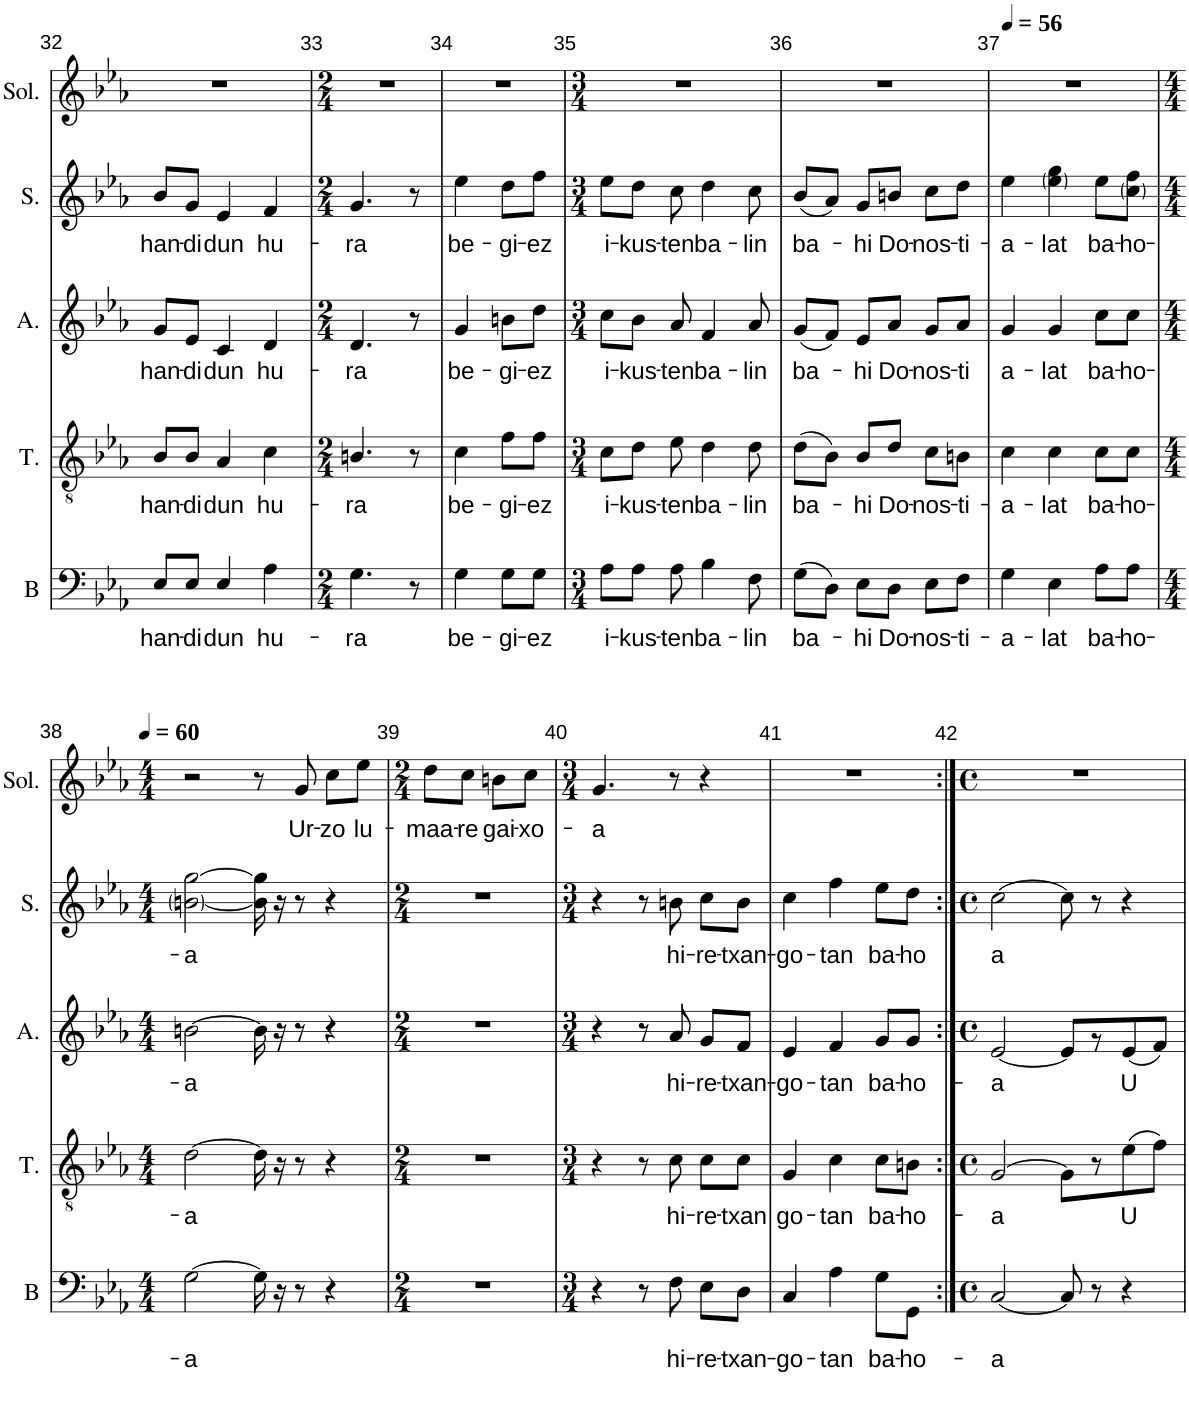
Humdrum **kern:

**kern	**text	**kern	**text	**kern	**text	**kern	**text	**kern	**text
*part5	*part5	*part4	*part4	*part3	*part3	*part2	*part2	*part1	*part1
*staff5	*staff5	*staff4	*staff4	*staff3	*staff3	*staff2	*staff2	*staff1	*staff1
*I"Basse	*	*I"Ténor	*	*I"Alto	*	*I"Soprano	*	*I"Solo	*
*I'B	*	*I'T.	*	*I'A.	*	*I'S.	*	*I'Sol.	*
!!LO:PB:g=z
*clefF4	*	*clefGv2	*	*clefG2	*	*clefG2	*	*clefG2	*
*k[b-e-a-]	*	*k[b-e-a-]	*	*k[b-e-a-]	*	*k[b-e-a-]	*	*k[b-e-a-]	*
*E-:	*	*E-:	*	*E-:	*	*E-:	*	*E-:	*
*M3/4	*	*M3/4	*	*M3/4	*	*M3/4	*	*M3/4	*
=32	=32	=32	=32	=32	=32	=32	=32	=32	=32
!	!LO:LY:b	!	!LO:LY:b	!	!LO:LY:b	!	!LO:LY:b	!	!
8E-/L	han-	8B-/L	han-	8g/L	han-	8b-/L	han-	2.r	.
!	!LO:LY:b	!	!LO:LY:b	!	!LO:LY:b	!	!LO:LY:b	!	!
8E-/J	-di	8B-/J	-di	8e-/J	-di	8g/J	-di	.	.
!	!LO:LY:b	!	!LO:LY:b	!	!LO:LY:b	!	!LO:LY:b	!	!
4E-/	dun	4A-/	dun	4c/	dun	4e-/	dun	.	.
!	!LO:LY:b	!	!LO:LY:b	!	!LO:LY:b	!	!LO:LY:b	!	!
4A-\	hu-	4c\	hu-	4d/	hu-	4f/	hu-	.	.
=33	=33	=33	=33	=33	=33	=33	=33	=33	=33
*M2/4	*	*M2/4	*	*M2/4	*	*M2/4	*	*M2/4	*
!	!LO:LY:b	!	!LO:LY:b	!	!LO:LY:b	!	!LO:LY:b	!	!
4.G\	-ra	4.Bn/	-ra	4.d/	-ra	4.g/	-ra	2r	.
8r	.	8r	.	8r	.	8r	.	.	.
=34	=34	=34	=34	=34	=34	=34	=34	=34	=34
!	!LO:LY:b	!	!LO:LY:b	!	!LO:LY:b	!	!LO:LY:b	!	!
4G\	be-	4c\	be-	4g/	be-	4ee-\	be-	2r	.
!	!LO:LY:b	!	!LO:LY:b	!	!LO:LY:b	!	!LO:LY:b	!	!
8G\L	-gi-	8f\L	-gi-	8bn\L	-gi-	8dd\L	-gi-	.	.
!	!LO:LY:b	!	!LO:LY:b	!	!LO:LY:b	!	!LO:LY:b	!	!
8G\J	-ez	8f\J	-ez	8dd\J	-ez	8ff\J	-ez	.	.
=35	=35	=35	=35	=35	=35	=35	=35	=35	=35
*M3/4	*	*M3/4	*	*M3/4	*	*M3/4	*	*M3/4	*
!	!LO:LY:b	!	!LO:LY:b	!	!LO:LY:b	!	!LO:LY:b	!	!
8A-\L	i-	8c\L	i-	8cc\L	i-	8ee-\L	i-	2.r	.
!	!LO:LY:b	!	!LO:LY:b	!	!LO:LY:b	!	!LO:LY:b	!	!
8A-\J	-kus-	8d\J	-kus-	8b-\J	-kus-	8dd\J	-kus-	.	.
!	!LO:LY:b	!	!LO:LY:b	!	!LO:LY:b	!	!LO:LY:b	!	!
8A-\	-ten	8e-\	-ten	8a-/	-ten	8cc\	-ten	.	.
!	!LO:LY:b	!	!LO:LY:b	!	!LO:LY:b	!	!LO:LY:b	!	!
4B-\	ba-	4d\	ba-	4f/	ba-	4dd\	ba-	.	.
!	!LO:LY:b	!	!LO:LY:b	!	!LO:LY:b	!	!LO:LY:b	!	!
8F\	-lin	8d\	-lin	8a-/	-lin	8cc\	-lin	.	.
=36	=36	=36	=36	=36	=36	=36	=36	=36	=36
!	!LO:LY:b	!	!LO:LY:b	!	!LO:LY:b	!	!LO:LY:b	!	!
(8G\L	ba-	(8d\L	ba-	(8g/L	ba-	(8b-/L	ba-	2.r	.
8D\J)	.	8B-\J)	.	8f/J)	.	8a-/J)	.	.	.
!	!LO:LY:b	!	!LO:LY:b	!	!LO:LY:b	!	!LO:LY:b	!	!
8E-\L	-hi	8B-/L	-hi	8e-/L	-hi	8g/L	-hi	.	.
!	!LO:LY:b	!	!LO:LY:b	!	!LO:LY:b	!	!LO:LY:b	!	!
8D\J	Do-	8d/J	Do-	8a-/J	Do-	8bn/J	Do-	.	.
!	!LO:LY:b	!	!LO:LY:b	!	!LO:LY:b	!	!LO:LY:b	!	!
8E-\L	-nos-	8c\L	-nos-	8g/L	-nos-	8cc\L	-nos-	.	.
!	!LO:LY:b	!	!LO:LY:b	!	!LO:LY:b	!	!LO:LY:b	!	!
8F\J	-ti-	8Bn\J	-ti-	8a-/J	-ti	8dd\J	-ti-	.	.
=37	=37	=37	=37	=37	=37	=37	=37	=37	=37
*	*	*	*	*	*	*	*	*MM56	*
!	!LO:LY:b	!	!LO:LY:b	!	!LO:LY:b	!	!LO:LY:b	!	!
4G\	-a-	4c\	-a-	4g/	-a-	4ee-\	-a-	2.r	.
!	!LO:LY:b	!	!LO:LY:b	!	!LO:LY:b	!	!LO:LY:b	!	!
4E-\	-lat	4c\	-lat	4g/	-lat	4ee-\ 4gg\	-lat	.	.
!	!LO:LY:b	!	!LO:LY:b	!	!LO:LY:b	!	!LO:LY:b	!	!
8A-\L	ba-	8c\L	ba-	8cc\L	ba-	8ee-\L	ba-	.	.
!	!LO:LY:b	!	!LO:LY:b	!	!LO:LY:b	!	!LO:LY:b	!	!
8A-\J	-ho-	8c\J	-ho-	8cc\J	-ho-	8cc\ 8ff\J	-ho-	.	.
!!LO:LB:g=z
=38	=38	=38	=38	=38	=38	=38	=38	=38	=38
*M4/4	*	*M4/4	*	*M4/4	*	*M4/4	*	*M4/4	*
*	*	*	*	*	*	*	*	*MM60	*
!	!LO:LY:b	!	!LO:LY:b	!	!LO:LY:b	!	!LO:LY:b	!	!
[2G\	-a	[2d\	-a	[2bn\	-a	[2bn\ [2gg\	-a	2r	.
16G\]	.	16d\]	.	16b\]	.	16b\] 16gg\]	.	8r	.
16r	.	16r	.	16r	.	16r	.	.	.
!	!	!	!	!	!	!	!	!	!LO:LY:b
8r	.	8r	.	8r	.	8r	.	8g/	Ur-
!	!	!	!	!	!	!	!	!	!LO:LY:b
4r	.	4r	.	4r	.	4r	.	8cc\L	-zo
!	!	!	!	!	!	!	!	!	!LO:LY:b
.	.	.	.	.	.	.	.	8ee-\J	lu-
=39	=39	=39	=39	=39	=39	=39	=39	=39	=39
*M2/4	*	*M2/4	*	*M2/4	*	*M2/4	*	*M2/4	*
!	!	!	!	!	!	!	!	!	!LO:LY:b
2r	.	2r	.	2r	.	2r	.	8dd\L	-maa-
!	!	!	!	!	!	!	!	!	!LO:LY:b
.	.	.	.	.	.	.	.	8cc\J	-re
!	!	!	!	!	!	!	!	!	!LO:LY:b
.	.	.	.	.	.	.	.	8bn\L	gai-
!	!	!	!	!	!	!	!	!	!LO:LY:b
.	.	.	.	.	.	.	.	8cc\J	-xo-
=40	=40	=40	=40	=40	=40	=40	=40	=40	=40
*M3/4	*	*M3/4	*	*M3/4	*	*M3/4	*	*M3/4	*
!	!	!	!	!	!	!	!	!	!LO:LY:b
4r	.	4r	.	4r	.	4r	.	4.g/	-a
8r	.	8r	.	8r	.	8r	.	.	.
!	!LO:LY:b	!	!LO:LY:b	!	!LO:LY:b	!	!LO:LY:b	!	!
8F\	hi-	8c\	hi-	8a-/	hi-	8bn\	hi-	8r	.
!	!LO:LY:b	!	!LO:LY:b	!	!LO:LY:b	!	!LO:LY:b	!	!
8E-\L	-re-	8c\L	-re-	8g/L	-re-	8cc\L	-re-	4r	.
!	!LO:LY:b	!	!LO:LY:b	!	!LO:LY:b	!	!LO:LY:b	!	!
8D\J	-txan-	8c\J	-txan	8f/J	-txan-	8b\J	-txan-	.	.
=41	=41	=41	=41	=41	=41	=41	=41	=41	=41
!	!LO:LY:b	!	!LO:LY:b	!	!LO:LY:b	!	!LO:LY:b	!	!
4C/	-go-	4G/	-go-	4e-/	-go-	4cc\	-go-	2.r	.
!	!LO:LY:b	!	!LO:LY:b	!	!LO:LY:b	!	!LO:LY:b	!	!
4A-\	-tan	4c\	-tan	4f/	-tan	4ff\	-tan	.	.
!	!LO:LY:b	!	!LO:LY:b	!	!LO:LY:b	!	!LO:LY:b	!	!
8G\L	ba-	8c\L	ba-	8g/L	ba-	8ee-\L	ba-	.	.
!	!LO:LY:b	!	!LO:LY:b	!	!LO:LY:b	!	!LO:LY:b	!	!
8GG\J	-ho-	8Bn\J	-ho-	8g/J	-ho-	8dd\J	-ho	.	.
=42:|!	=42:|!	=42:|!	=42:|!	=42:|!	=42:|!	=42:|!	=42:|!	=42:|!	=42:|!
*M4/4	*	*M4/4	*	*M4/4	*	*M4/4	*	*M4/4	*
*met(c)	*	*met(c)	*	*met(c)	*	*met(c)	*	*met(c)	*
!	!LO:LY:b	!	!LO:LY:b	!	!LO:LY:b	!	!LO:LY:b	!	!
[2C/	-a	[2G/	-a	[2e-/	-a	[2cc\	-a	1r	.
8C/]	.	8G\L]	.	8e-/L]	.	8cc\]	.	.	.
8r	.	8r	.	8r	.	8r	.	.	.
!	!	!	!LO:LY:b	!	!LO:LY:b	!	!	!	!
4r	.	(8e-\	U	(8e-/	U	4r	.	.	.
.	.	8f\J)	.	8f/J)	.	.	.	.	.
=	=	=	=	=	=	=	=	=	=
*-	*-	*-	*-	*-	*-	*-	*-	*-	*-
